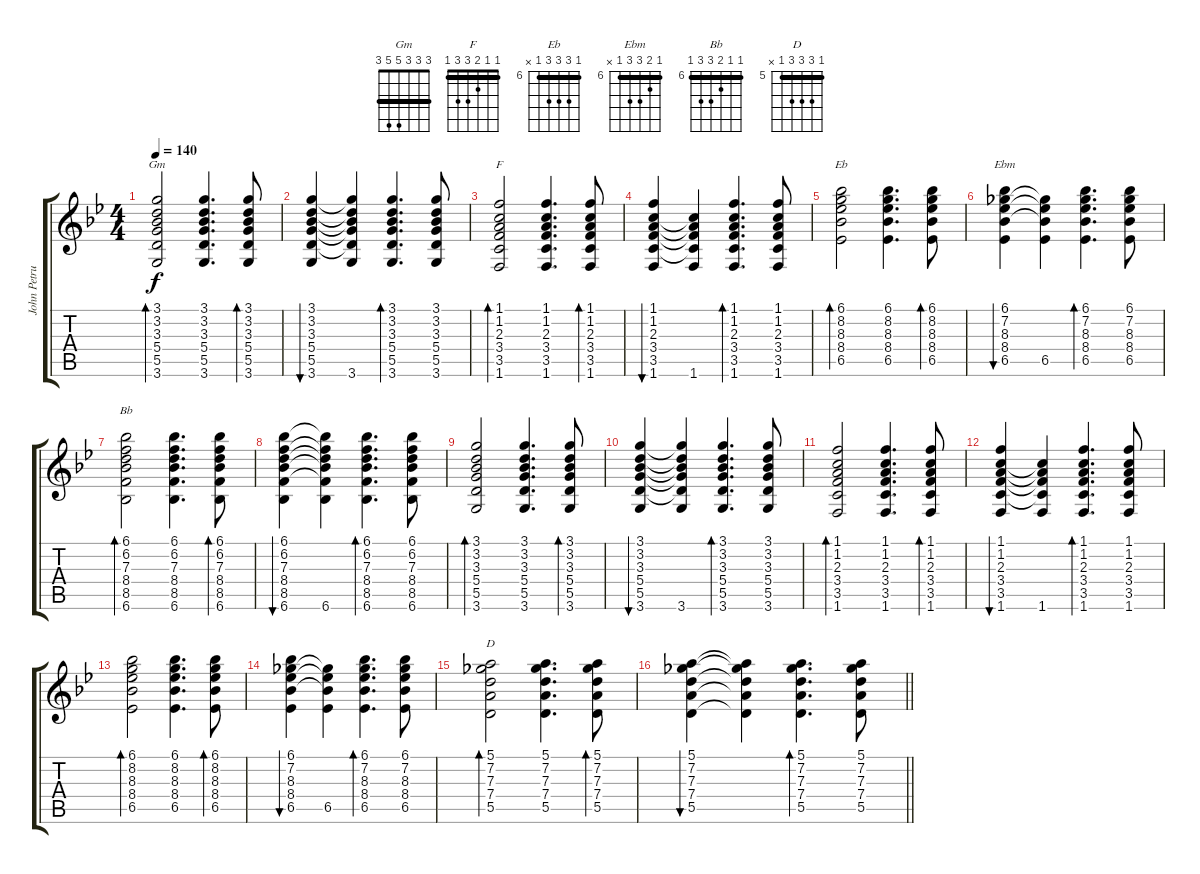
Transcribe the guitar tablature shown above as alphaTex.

\track ("John Petrucci" "John Petru") {instrument acousticguitarsteel}
\staff {score tabs}
\tuning (E4 B3 G3 D3 A2 E2) {hide}
\chord ("Gm" 3 3 3 5 5 3) {barre 3}
\chord ("F" 1 1 2 3 3 1) {barre 1}
\chord ("Eb" 6 8 8 8 6 x) {firstfret 6 barre 6}
\chord ("Ebm" 6 7 8 8 6 x) {firstfret 6 barre 6}
\chord ("Bb" 6 6 7 8 8 6) {firstfret 6 barre 6}
\chord ("D" 5 7 7 7 5 x) {firstfret 5 barre 5}
\ts (4 4)
\tempo 140
\clef g2
\ks bb
(3.1 3.2 3.3 5.4 5.5 3.6).2{bd 120 ch "Gm" dy f} (3.1 3.2 3.3 5.4 5.5 3.6).4{d} (3.1 3.2 3.3 5.4 5.5 3.6).8{bd 60} |
(3.1 3.2 3.3 5.4 5.5 3.6).4{bu 60} (3.1{t} 3.2{t} 3.3{t} 5.4{t} 5.5{t} 3.6).4 (3.1 3.2 3.3 5.4 5.5 3.6).4{d bd 60} (3.1 3.2 3.3 5.4 5.5 3.6).8 |
(1.1 1.2 2.3 3.4 3.5 1.6).2{bd 120 ch "F"} (1.1 1.2 2.3 3.4 3.5 1.6).4{d} (1.1 1.2 2.3 3.4 3.5 1.6).8{bd 60} |
(1.1 1.2 2.3 3.4 3.5 1.6).4{bu 60} (1.2{t} 2.3{t} 3.4{t} 3.5{t} 1.6).4 (1.1 1.2 2.3 3.4 3.5 1.6).4{d bd 60} (1.1 1.2 2.3 3.4 3.5 1.6).8 |
(6.1 8.2 8.3 8.4 6.5).2{bd 120 ch "Eb"} (6.1 8.2 8.3 8.4 6.5).4{d} (6.1 8.2 8.3 8.4 6.5).8{bd 60} |
(6.1 7.2 8.3 8.4 6.5).4{bu 60 ch "Ebm"} (7.2{t} 8.3{t} 8.4{t} 6.5).4 (6.1 7.2 8.3 8.4 6.5).4{d bd 60} (6.1 7.2 8.3 8.4 6.5).8 |
(6.1 6.2 7.3 8.4 8.5 6.6).2{bd 120 ch "Bb"} (6.1 6.2 7.3 8.4 8.5 6.6).4{d} (6.1 6.2 7.3 8.4 8.5 6.6).8{bd 60} |
(6.1 6.2 7.3 8.4 8.5 6.6).4{bu 60} (6.1{t} 6.2{t} 7.3{t} 8.4{t} 8.5{t} 6.6).4 (6.1 6.2 7.3 8.4 8.5 6.6).4{d bd 60} (6.1 6.2 7.3 8.4 8.5 6.6).8 |
(3.1 3.2 3.3 5.4 5.5 3.6).2{bd 120} (3.1 3.2 3.3 5.4 5.5 3.6).4{d} (3.1 3.2 3.3 5.4 5.5 3.6).8{bd 60} |
(3.1 3.2 3.3 5.4 5.5 3.6).4{bu 60} (3.1{t} 3.2{t} 3.3{t} 5.4{t} 5.5{t} 3.6).4 (3.1 3.2 3.3 5.4 5.5 3.6).4{d bd 60} (3.1 3.2 3.3 5.4 5.5 3.6).8 |
(1.1 1.2 2.3 3.4 3.5 1.6).2{bd 120} (1.1 1.2 2.3 3.4 3.5 1.6).4{d} (1.1 1.2 2.3 3.4 3.5 1.6).8{bd 60} |
(1.1 1.2 2.3 3.4 3.5 1.6).4{bu 60} (1.2{t} 2.3{t} 3.4{t} 3.5{t} 1.6).4 (1.1 1.2 2.3 3.4 3.5 1.6).4{d bd 60} (1.1 1.2 2.3 3.4 3.5 1.6).8 |
(6.1 8.2 8.3 8.4 6.5).2{bd 120} (6.1 8.2 8.3 8.4 6.5).4{d} (6.1 8.2 8.3 8.4 6.5).8{bd 60} |
(6.1 7.2 8.3 8.4 6.5).4{bu 60} (7.2{t} 8.3{t} 8.4{t} 6.5).4 (6.1 7.2 8.3 8.4 6.5).4{d bd 60} (6.1 7.2 8.3 8.4 6.5).8 |
(5.1 7.2 7.3 7.4 5.5).2{bd 120 ch "D"} (5.1 7.2 7.3 7.4 5.5).4{d} (5.1 7.2 7.3 7.4 5.5).8{bd 60} |
\barLineRight lightlight
(5.1 7.2 7.3 7.4 5.5).4{bu 60} (5.1{t} 7.2{t} 7.3{t} 7.4{t} 5.5{t}).4 (5.1 7.2 7.3 7.4 5.5).4{d bd 60} (5.1 7.2 7.3 7.4 5.5).8
